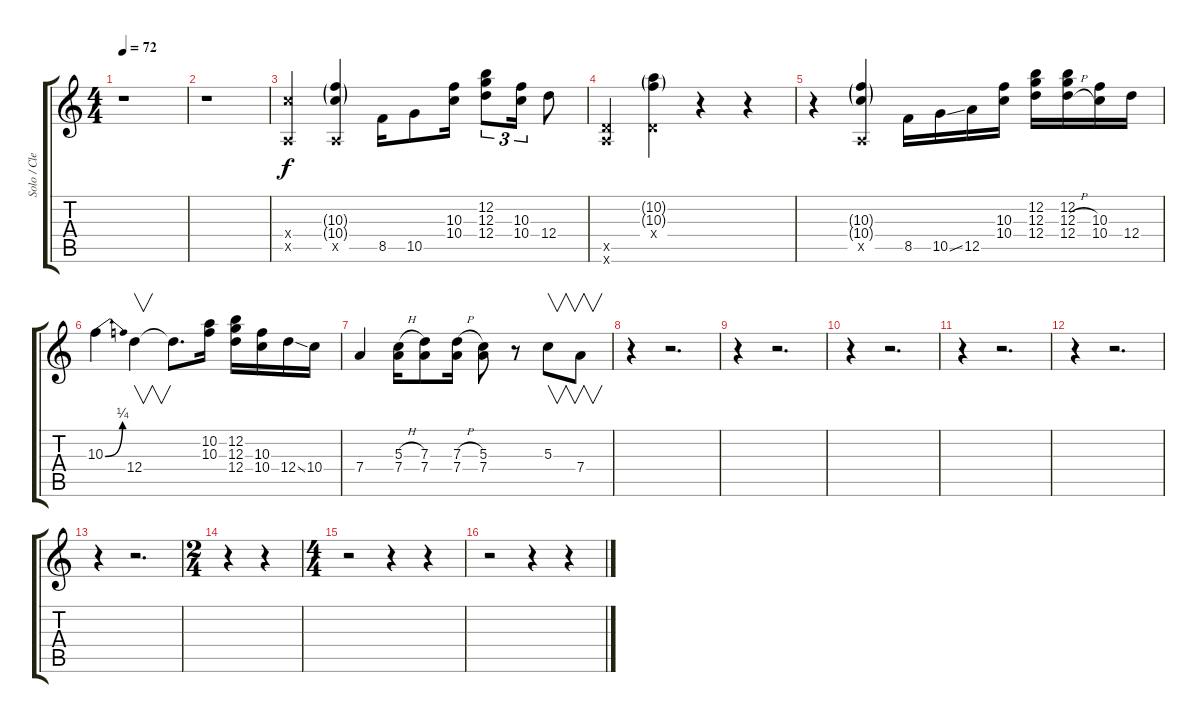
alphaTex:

\track ("Solo / Clean Gitarr" "Solo / Cle") {instrument distortionguitar}
\staff {score tabs}
\tuning (E4 B3 G3 D3 A2 E2) {hide}
\ts (4 4)
\tempo 72
\clef g2
\ks c
r.1{dy f instrument distortionguitar} |
r.1 |
(10.4{x} 0.5{x}).4 (10.3{g} 10.4{g} 0.5{x}).4 8.5.16 10.5.8 (10.3 10.4).16 (12.2 12.3 12.4).8{tu (3 2)} (10.3 10.4).16{tu (3 2)} 12.4.8 |
(0.5{x} 10.6{x}).4 (10.2{g} 10.3{g} 0.4{x}).4 r.4 r.4 |
r.4 (10.3{g} 10.4{g} 0.5{x}).4 8.5.16 10.5{ss}.16 12.5.16 (10.3 10.4).16 (12.2 12.3 12.4).16 (12.2 12.3{h} 12.4{h}).16 (10.3 10.4).16 12.4.16 |
10.3{be (bend 0 0 60 1)}.4 12.4.4{v} 12.4{t}.8{d} (10.2 10.3).16 (12.2 12.3 12.4).16 (10.3 10.4).16 12.4{ss}.16 10.4.16 |
7.4.4 (5.3{h} 7.4).16 (7.3 7.4).8 (7.3{h} 7.4).16 (5.3 7.4).8 r.8 5.3.8{v} 7.4.8{v} |
r.4 r.2{d} |
r.4 r.2{d} |
r.4 r.2{d} |
r.4 r.2{d} |
r.4 r.2{d} |
r.4 r.2{d} |
\ts (2 4)
r.4 r.4 |
\ts (4 4)
r.2 r.4 r.4 |
r.2 r.4 r.4
